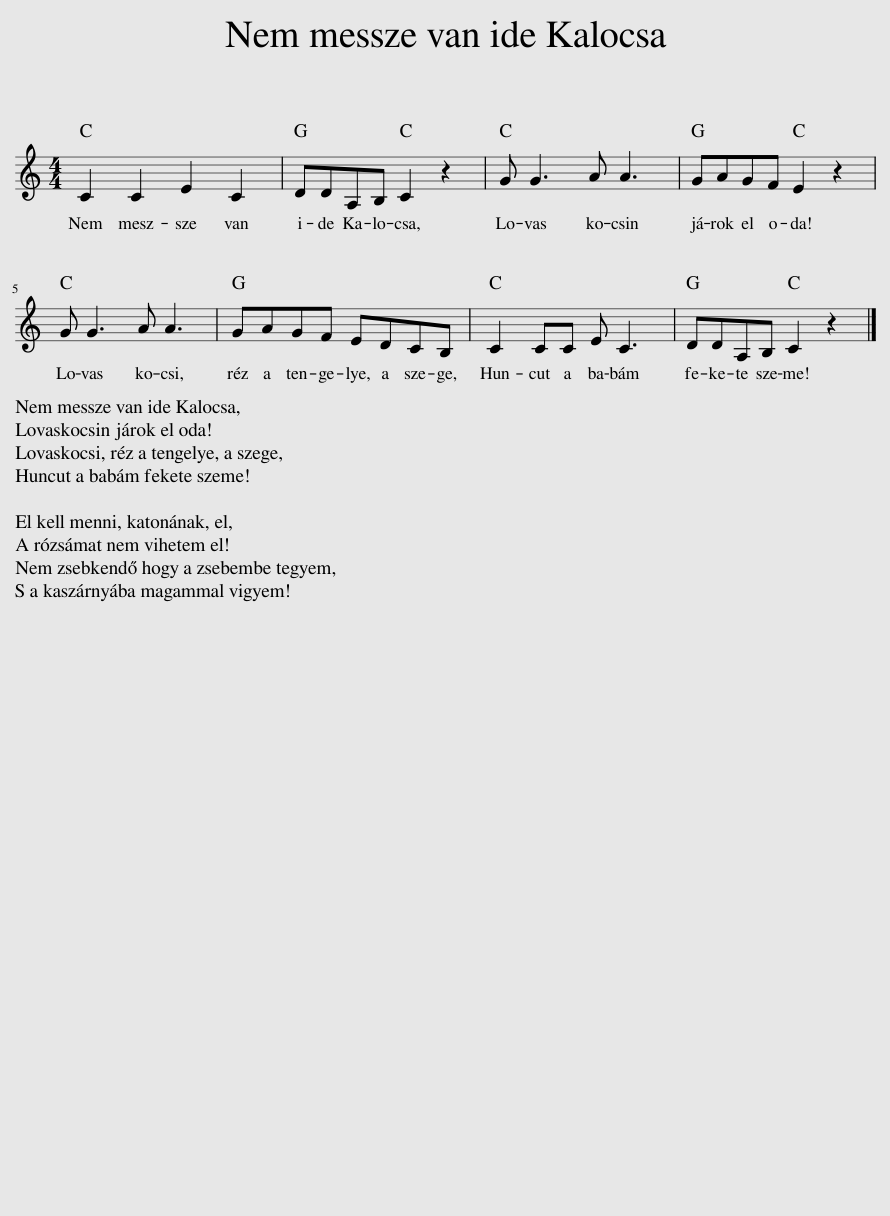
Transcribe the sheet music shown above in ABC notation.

X:1
L:1/8
M:4/4
I:linebreak $
K:C
V:1 treble
V:1
 C2 C2 E2 C2 | DDA,B, C2 z2 | G G3 A A3 | GAGF E2 z2 |$ G G3 A A3 | %5
 GAGF EDCB, | C2 CC E C3 | DDA,B, C2 z2 |] %8
